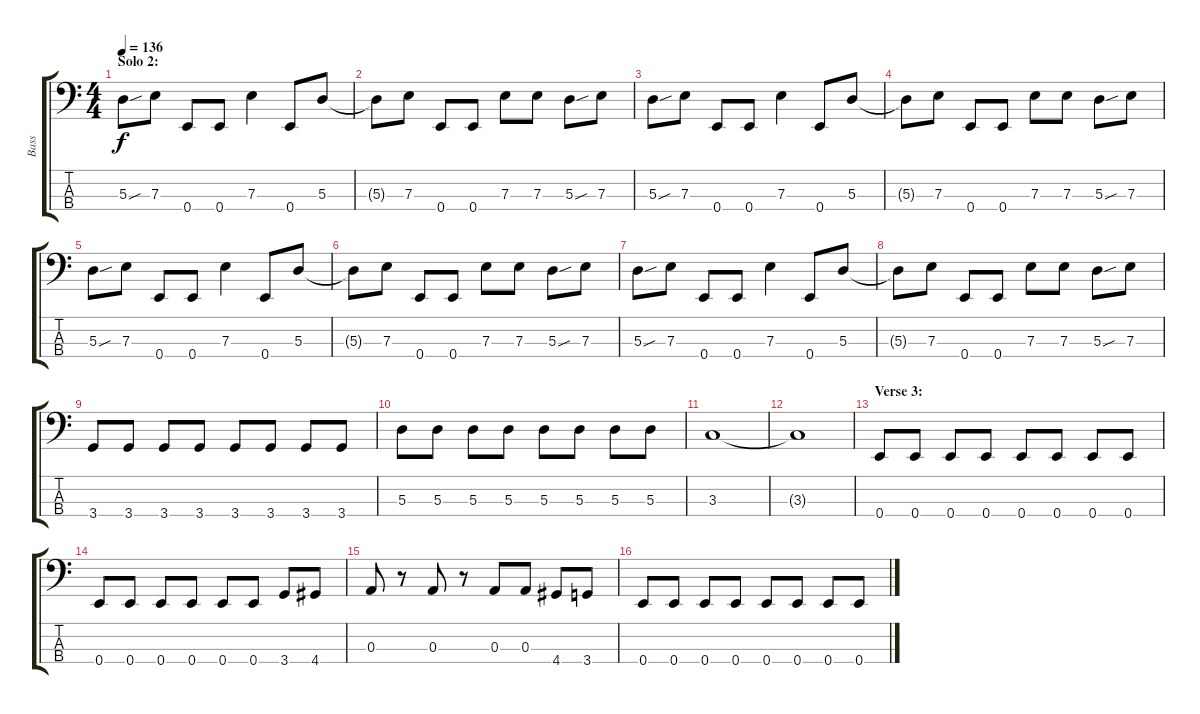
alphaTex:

\track ("Bass" "Bass") {instrument electricbasspick}
\staff {score tabs}
\tuning (G2 D2 A1 E1) {hide}
\ts (4 4)
\section ("" "Solo 2:")
\tempo 136
\clef f4
\ks c
5.3{sou}.8{dy f} 7.3.8 0.4.8 0.4.8 7.3.4 0.4.8 5.3.8 |
5.3{t}.8 7.3.8 0.4.8 0.4.8 7.3.8 7.3.8 5.3{sou}.8 7.3.8 |
5.3{sou}.8 7.3.8 0.4.8 0.4.8 7.3.4 0.4.8 5.3.8 |
5.3{t}.8 7.3.8 0.4.8 0.4.8 7.3.8 7.3.8 5.3{sou}.8 7.3.8 |
5.3{sou}.8 7.3.8 0.4.8 0.4.8 7.3.4 0.4.8 5.3.8 |
5.3{t}.8 7.3.8 0.4.8 0.4.8 7.3.8 7.3.8 5.3{sou}.8 7.3.8 |
5.3{sou}.8 7.3.8 0.4.8 0.4.8 7.3.4 0.4.8 5.3.8 |
5.3{t}.8 7.3.8 0.4.8 0.4.8 7.3.8 7.3.8 5.3{sou}.8 7.3.8 |
3.4.8 3.4.8 3.4.8 3.4.8 3.4.8 3.4.8 3.4.8 3.4.8 |
5.3.8 5.3.8 5.3.8 5.3.8 5.3.8 5.3.8 5.3.8 5.3.8 |
3.3.1 |
3.3{t}.1 |
\section ("" "Verse 3:")
0.4.8 0.4.8 0.4.8 0.4.8 0.4.8 0.4.8 0.4.8 0.4.8 |
0.4.8 0.4.8 0.4.8 0.4.8 0.4.8 0.4.8 3.4.8 4.4.8 |
0.3.8 r.8 0.3.8 r.8 0.3.8 0.3.8 4.4.8 3.4.8 |
0.4.8 0.4.8 0.4.8 0.4.8 0.4.8 0.4.8 0.4.8 0.4.8
